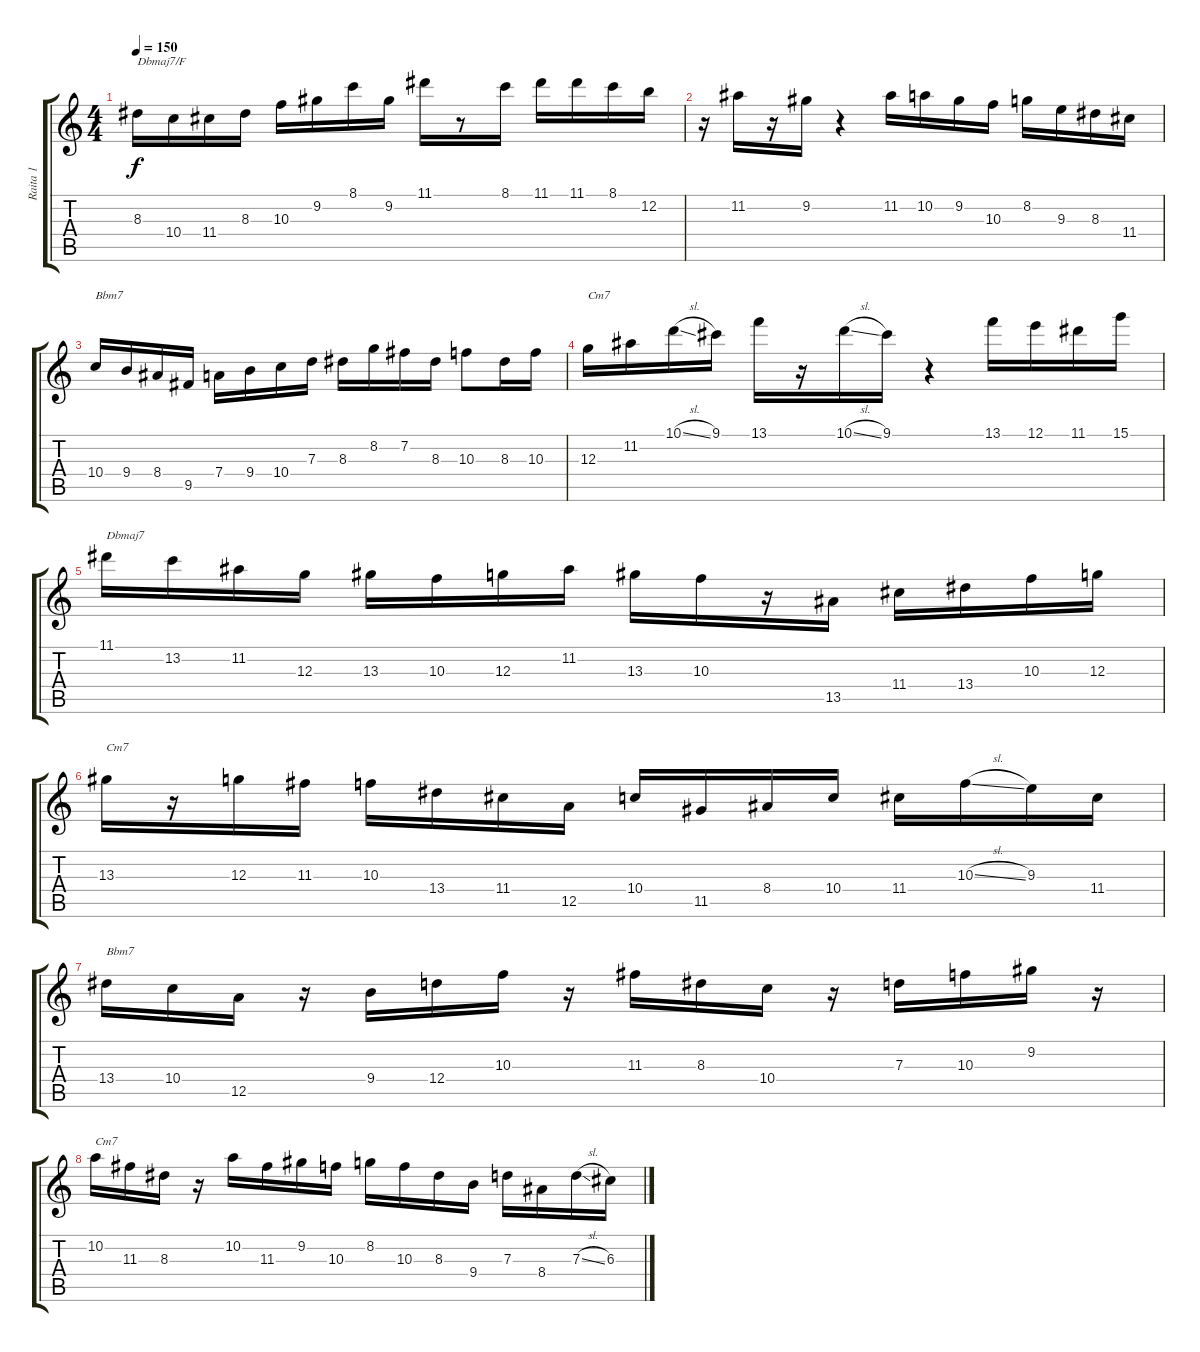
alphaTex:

\track ("Raita 1" "Raita 1") {instrument electricguitarjazz}
\staff {score tabs}
\tuning (E4 B3 G3 D3 A2 E2) {hide}
\ts (4 4)
\tempo 150
\clef g2
\ks aminor
8.3.16{txt "Dbmaj7/F" dy f} 10.4.16 11.4.16 8.3.16 10.3.16 9.2.16 8.1.16 9.2.16 11.1.16 r.8 8.1.16 11.1.16 11.1.16 8.1.16 12.2.16 |
r.16 11.2.16 r.16 9.2.16 r.4 11.2.16 10.2.16 9.2.16 10.3.16 8.2.16 9.3.16 8.3.16 11.4.16 |
10.4.16{txt "Bbm7"} 9.4.16 8.4.16 9.5.16 7.4.16 9.4.16 10.4.16 7.3.16 8.3.16 8.2.16 7.2.16 8.3.16 10.3.8 8.3.16 10.3.16 |
12.3.16{txt "Cm7"} 11.2.16 10.1{sl}.16 9.1.16 13.1.16 r.16 10.1{sl}.16 9.1.16 r.4 13.1.16 12.1.16 11.1.16 15.1.16 |
11.1.16{txt "Dbmaj7"} 13.2.16 11.2.16 12.3.16 13.3.16 10.3.16 12.3.16 11.2.16 13.3.16 10.3.16 r.16 13.5.16 11.4.16 13.4.16 10.3.16 12.3.16 |
13.3.16{txt "Cm7"} r.16 12.3.16 11.3.16 10.3.16 13.4.16 11.4.16 12.5.16 10.4.16 11.5.16 8.4.16 10.4.16 11.4.16 10.3{sl}.16 9.3.16 11.4.16 |
13.4.16{txt "Bbm7"} 10.4.16 12.5.16 r.16 9.4.16 12.4.16 10.3.16 r.16 11.3.16 8.3.16 10.4.16 r.16 7.3.16 10.3.16 9.2.16 r.16 |
10.2.16{txt "Cm7"} 11.3.16 8.3.16 r.16 10.2.16 11.3.16 9.2.16 10.3.16 8.2.16 10.3.16 8.3.16 9.4.16 7.3.16 8.4.16 7.3{sl}.16 6.3.16
